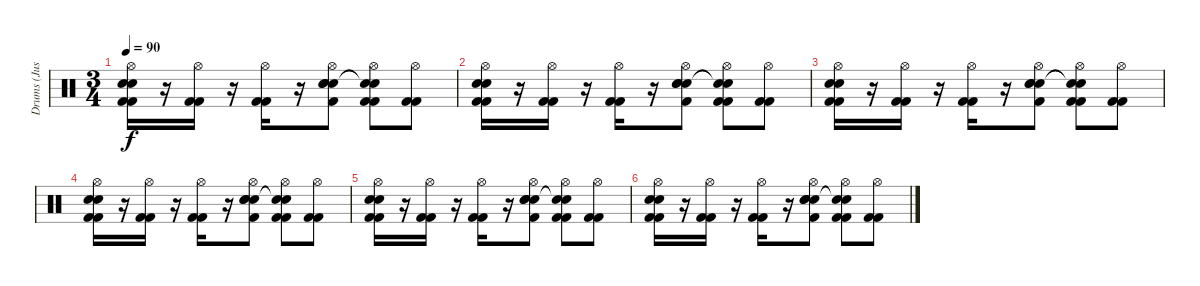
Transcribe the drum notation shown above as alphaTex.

\track ("Drums (Justin)" "Drums (Jus") {instrument percussion}
\staff {score}
\articulation defaults
\ts (3 4)
\tempo 90
\clef neutral
\ks c
("Hi-Hat (open)" "Snare (hit) 2" "Snare (hit) 2" "Kick (hit) 2" "Kick (hit) 2").16{dy f} r.16 ("Hi-Hat (open)" "Kick (hit) 2" "Kick (hit) 2").16 r.16 ("Hi-Hat (open)" "Kick (hit) 2" "Kick (hit) 2").16 r.16 ("Hi-Hat (open)" "Snare (hit) 2" "Snare (hit) 2" "Snare (hit) 2" "Kick (hit) 2").8 ("Hi-Hat (open)" "Snare (hit) 2"{t} "Snare (hit) 2"{t} "Kick (hit) 2" "Kick (hit) 2").8 ("Hi-Hat (open)" "Kick (hit) 2" "Kick (hit) 2").8 |
("Hi-Hat (open)" "Snare (hit) 2" "Snare (hit) 2" "Kick (hit) 2" "Kick (hit) 2").16 r.16 ("Hi-Hat (open)" "Kick (hit) 2" "Kick (hit) 2").16 r.16 ("Hi-Hat (open)" "Kick (hit) 2" "Kick (hit) 2").16 r.16 ("Hi-Hat (open)" "Snare (hit) 2" "Snare (hit) 2" "Snare (hit) 2" "Kick (hit) 2").8 ("Hi-Hat (open)" "Snare (hit) 2"{t} "Snare (hit) 2"{t} "Kick (hit) 2" "Kick (hit) 2").8 ("Hi-Hat (open)" "Kick (hit) 2" "Kick (hit) 2").8 |
("Hi-Hat (open)" "Snare (hit) 2" "Snare (hit) 2" "Kick (hit) 2" "Kick (hit) 2").16 r.16 ("Hi-Hat (open)" "Kick (hit) 2" "Kick (hit) 2").16 r.16 ("Hi-Hat (open)" "Kick (hit) 2" "Kick (hit) 2").16 r.16 ("Hi-Hat (open)" "Snare (hit) 2" "Snare (hit) 2" "Snare (hit) 2" "Kick (hit) 2").8 ("Hi-Hat (open)" "Snare (hit) 2"{t} "Snare (hit) 2"{t} "Kick (hit) 2" "Kick (hit) 2").8 ("Hi-Hat (open)" "Kick (hit) 2" "Kick (hit) 2").8 |
("Hi-Hat (open)" "Snare (hit) 2" "Snare (hit) 2" "Kick (hit) 2" "Kick (hit) 2").16 r.16 ("Hi-Hat (open)" "Kick (hit) 2" "Kick (hit) 2").16 r.16 ("Hi-Hat (open)" "Kick (hit) 2" "Kick (hit) 2").16 r.16 ("Hi-Hat (open)" "Snare (hit) 2" "Snare (hit) 2" "Snare (hit) 2" "Kick (hit) 2").8 ("Hi-Hat (open)" "Snare (hit) 2"{t} "Snare (hit) 2"{t} "Kick (hit) 2" "Kick (hit) 2").8 ("Hi-Hat (open)" "Kick (hit) 2" "Kick (hit) 2").8 |
("Hi-Hat (open)" "Snare (hit) 2" "Snare (hit) 2" "Kick (hit) 2" "Kick (hit) 2").16 r.16 ("Hi-Hat (open)" "Kick (hit) 2" "Kick (hit) 2").16 r.16 ("Hi-Hat (open)" "Kick (hit) 2" "Kick (hit) 2").16 r.16 ("Hi-Hat (open)" "Snare (hit) 2" "Snare (hit) 2" "Snare (hit) 2" "Kick (hit) 2").8 ("Hi-Hat (open)" "Snare (hit) 2"{t} "Snare (hit) 2"{t} "Kick (hit) 2" "Kick (hit) 2").8 ("Hi-Hat (open)" "Kick (hit) 2" "Kick (hit) 2").8 |
("Hi-Hat (open)" "Snare (hit) 2" "Snare (hit) 2" "Kick (hit) 2" "Kick (hit) 2").16 r.16 ("Hi-Hat (open)" "Kick (hit) 2" "Kick (hit) 2").16 r.16 ("Hi-Hat (open)" "Kick (hit) 2" "Kick (hit) 2").16 r.16 ("Hi-Hat (open)" "Snare (hit) 2" "Snare (hit) 2" "Snare (hit) 2" "Kick (hit) 2").8 ("Hi-Hat (open)" "Snare (hit) 2"{t} "Snare (hit) 2"{t} "Kick (hit) 2" "Kick (hit) 2").8 ("Hi-Hat (open)" "Kick (hit) 2" "Kick (hit) 2").8
